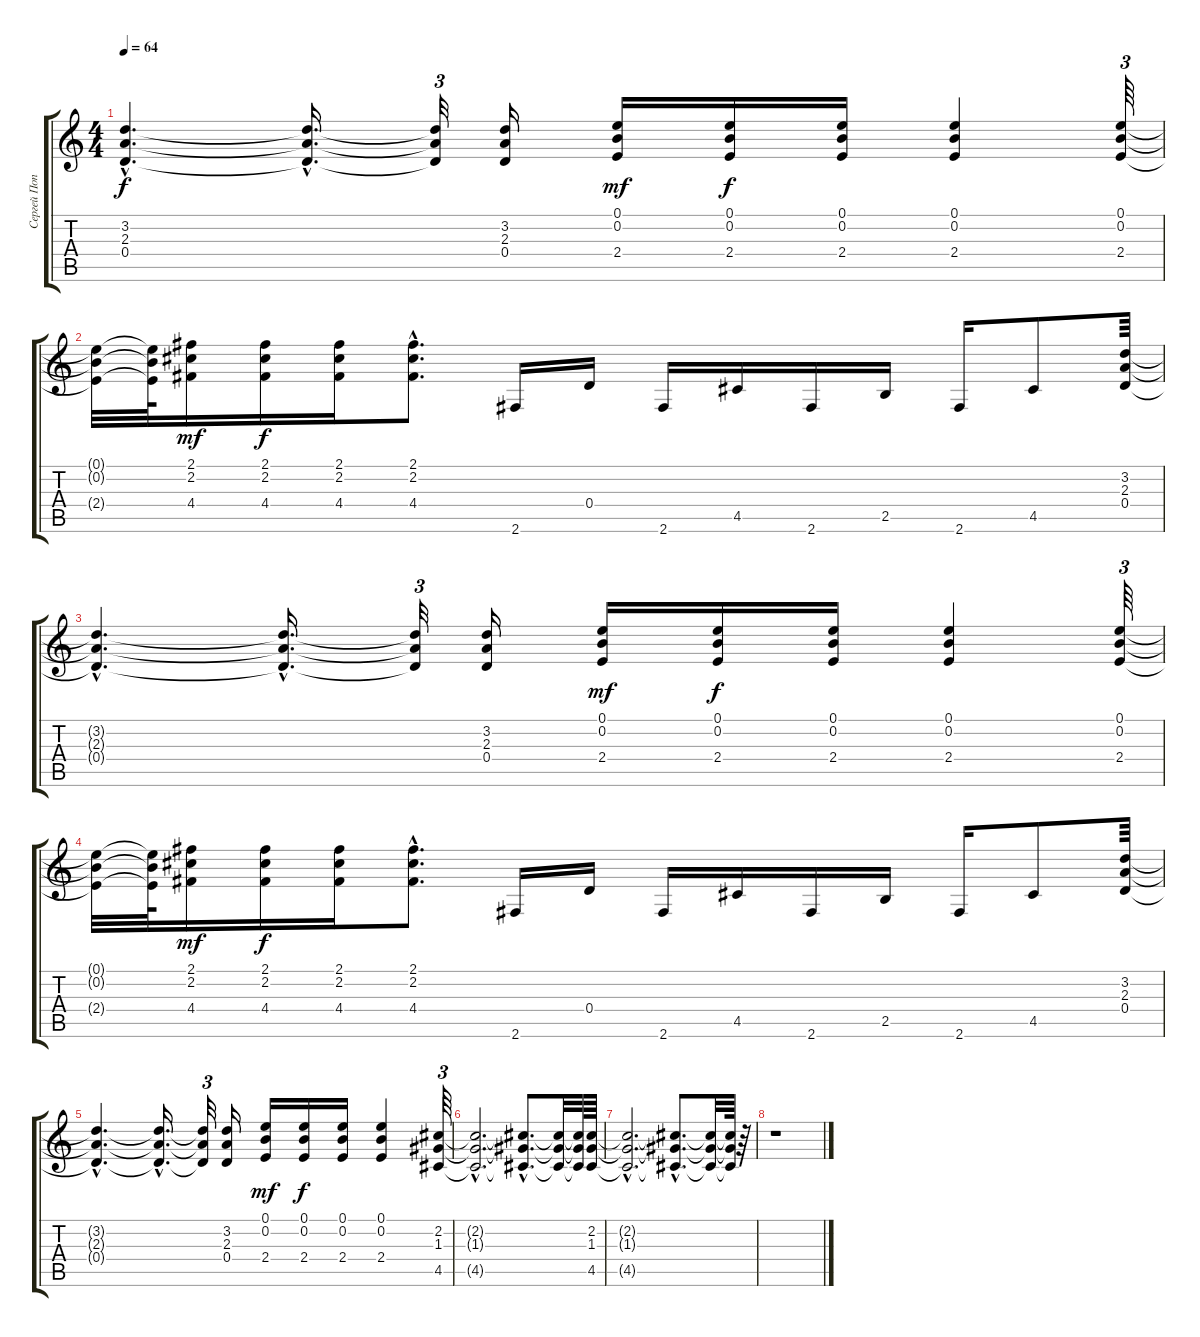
\track ("Сергей Попов" "Сергей Поп") {instrument overdrivenguitar}
\staff {score tabs}
\tuning (E4 B3 G3 D3 A2 E2) {hide}
\ts (4 4)
\tempo 64
\clef g2
\ks c
(3.2{hac t} 2.3{hac t} 0.4{hac t}).4{d dy f} (3.2{hac t} 2.3{hac t} 0.4{hac t}).16{d} (3.2{t} 2.3{t} 0.4{t}).32{tu (3 2)} (3.2 2.3 0.4).16 (0.1 0.2 2.4).16{dy mf} (0.1 0.2 2.4).16{dy f} (0.1 0.2 2.4).16 (0.1 0.2 2.4).4 (0.1 0.2 2.4).64{tu (3 2)} |
(0.1{t} 0.2{t} 2.4{t}).32 (0.1{t} 0.2{t} 2.4{t}).64 (2.1 2.2 4.4).16{dy mf} (2.1 2.2 4.4).16{dy f} (2.1 2.2 4.4).16 (2.1{hac} 2.2{hac} 4.4{hac}).8{d} 2.6.16 0.4.16 2.6.16 4.5.16 2.6.16 2.5.16 2.6.16 4.5.8 (3.2 2.3 0.4).64{volume 13 balance 8 instrument distortionguitar} |
(3.2{hac t} 2.3{hac t} 0.4{hac t}).4{d} (3.2{hac t} 2.3{hac t} 0.4{hac t}).16{d} (3.2{t} 2.3{t} 0.4{t}).32{tu (3 2)} (3.2 2.3 0.4).16 (0.1 0.2 2.4).16{dy mf} (0.1 0.2 2.4).16{dy f} (0.1 0.2 2.4).16 (0.1 0.2 2.4).4 (0.1 0.2 2.4).64{tu (3 2)} |
(0.1{t} 0.2{t} 2.4{t}).32 (0.1{t} 0.2{t} 2.4{t}).64 (2.1 2.2 4.4).16{dy mf} (2.1 2.2 4.4).16{dy f} (2.1 2.2 4.4).16 (2.1{hac} 2.2{hac} 4.4{hac}).8{d} 2.6.16 0.4.16 2.6.16 4.5.16 2.6.16 2.5.16 2.6.16 4.5.8 (3.2 2.3 0.4).64{volume 13 balance 8 instrument distortionguitar} |
(3.2{hac t} 2.3{hac t} 0.4{hac t}).4{d} (3.2{hac t} 2.3{hac t} 0.4{hac t}).16{d} (3.2{t} 2.3{t} 0.4{t}).32{tu (3 2)} (3.2 2.3 0.4).16 (0.1 0.2 2.4).16{dy mf} (0.1 0.2 2.4).16{dy f} (0.1 0.2 2.4).16 (0.1 0.2 2.4).4 (2.2 1.3 4.5).64{tu (3 2)} |
(2.2{hac t} 1.3{hac t} 4.5{hac t}).2{d} (2.2{hac t} 1.3{hac t} 4.5{hac t}).8{d} (2.2{t} 1.3{t} 4.5{t}).32 (2.2{t} 1.3{t} 4.5{t}).64 (2.2 1.3 4.5).64 |
(2.2{hac t} 1.3{hac t} 4.5{hac t}).2{d} (2.2{hac t} 1.3{hac t} 4.5{hac t}).8{d} (2.2{t} 1.3{t} 4.5{t}).32 (2.2{t} 1.3{t} 4.5{t}).64 r.64 |
r.1
